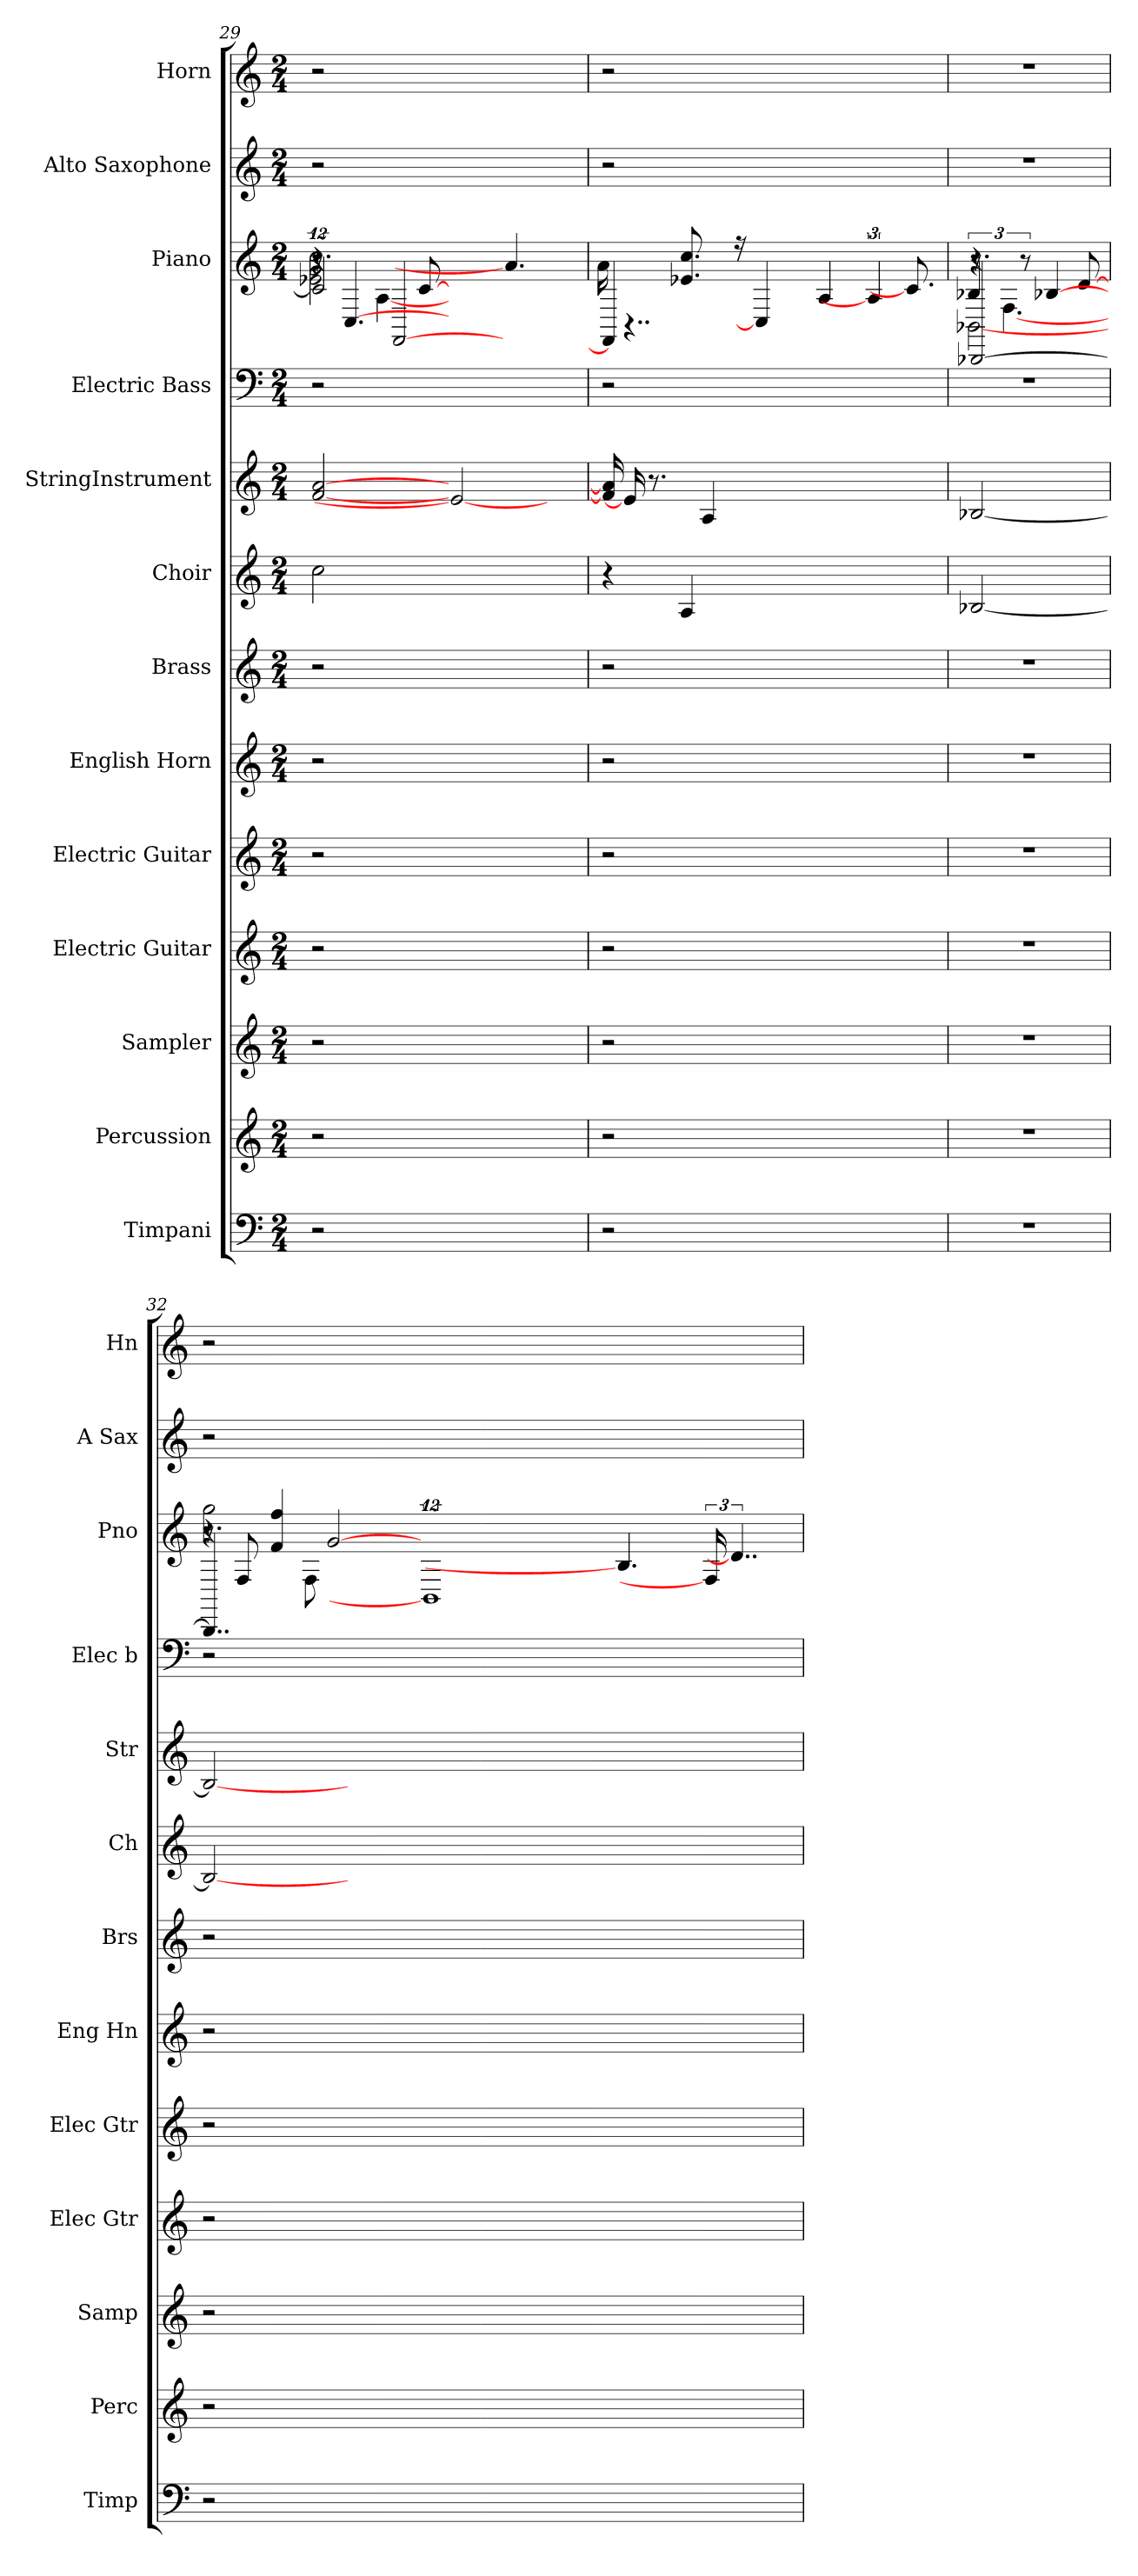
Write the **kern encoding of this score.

**kern	**kern	**kern	**kern	**kern	**kern	**kern	**kern	**kern	**kern	**kern	**kern	**kern
*part13	*part12	*part11	*part10	*part9	*part8	*part7	*part6	*part5	*part4	*part3	*part2	*part1
*staff13	*staff12	*staff11	*staff10	*staff9	*staff8	*staff7	*staff6	*staff5	*staff4	*staff3	*staff2	*staff1
*I"Timpani	*I"Percussion	*I"Sampler	*I"Electric Guitar	*I"Electric Guitar	*I"English Horn	*I"Brass	*I"Choir	*I"StringInstrument	*I"Electric Bass	*I"Piano	*I"Alto Saxophone	*I"Horn
*I'Timp	*I'Perc	*I'Samp	*I'Elec Gtr	*I'Elec Gtr	*I'Eng Hn	*I'Brs	*I'Ch	*I'Str	*I'Elec b	*I'Pno	*I'A Sax	*I'Hn
*clefF4	*clefG2	*clefG2	*clefG2	*clefG2	*clefG2	*clefG2	*clefG2	*clefG2	*clefF4	*clefG2	*clefG2	*clefG2
*	*	*	*	*	*ITrd4c7	*	*	*	*	*	*ITrd5c9	*ITrd4c7
*M2/4	*M2/4	*M2/4	*M2/4	*M2/4	*M2/4	*M2/4	*M2/4	*M2/4	*M2/4	*M2/4	*M2/4	*M2/4
=29	=29	=29	=29	=29	=29	=29	=29	=29	=29	=29	=29	=29
*	*	*	*	*	*	*	*	*	*	*^	*	*
*	*	*	*	*	*	*	*	*	*	*	*^	*	*
*	*	*	*	*	*	*	*	*	*	*	*	*^	*	*
*	*	*	*	*	*	*	*	*	*	*	*	*	*^	*	*
2r	2r	2r	2r	2r	2r	2r	2cc	[2f [2a	2r	24%7c]	2e-X 2g 2cc	8r	4r	4.r	2r	2r
.	.	.	.	.	.	.	.	.	.	.	.	[4.C	.	.	.	.
.	.	.	.	.	.	.	.	.	.	.	.	.	[4A	.	.	.
.	.	.	.	.	.	.	.	.	.	[2FF	.	.	.	.	.	.
.	.	.	.	.	.	.	.	.	.	.	.	.	.	[8c	.	.
3%2ryy	3%2ryy	3%2ryy	3%2ryy	3%2ryy	3%2ryy	3%2ryy	3%2ryy	2e-_	3%2ryy	.	3%2ryy	3%2ryy	3%2ryy	3%2ryy	3%2ryy	3%2ryy
.	.	.	.	.	.	.	.	.	.	4.a]	.	.	.	.	.	.
.	.	.	.	.	.	.	.	6ryy	.	.	.	.	.	.	.	.
*	*	*	*	*	*	*	*	*	*	*	*v	*v	*v	*v	*	*
=30	=30	=30	=30	=30	=30	=30	=30	=30	=30	=30	=30	=30	=30
2r	2r	2r	2r	2r	2r	2r	4r	16f] 16a]	2r	4FF]	16a	2r	2r
.	.	.	.	.	.	.	.	16e-]	.	.	4..r	.	.
.	.	.	.	.	.	.	.	8.r	.	.	.	.	.
.	.	.	.	.	.	.	4A	.	.	8.e-X 8.cc	.	.	.
.	.	.	.	.	.	.	.	4A	.	.	.	.	.
.	.	.	.	.	.	.	.	.	.	16r	.	.	.
48%41ryy	48%41ryy	48%41ryy	48%41ryy	48%41ryy	48%41ryy	48%41ryy	48%41ryy	.	48%41ryy	4C]	48%41ryy	48%41ryy	48%41ryy
.	.	.	.	.	.	.	.	24%19ryy	.	.	.	.	.
.	.	.	.	.	.	.	.	.	.	4A	.	.	.
.	.	.	.	.	.	.	.	.	.	6A]	.	.	.
.	.	.	.	.	.	.	.	.	.	8.c]	.	.	.
=31	=31	=31	=31	=31	=31	=31	=31	=31	=31	=31	=31	=31	=31
*	*	*	*	*	*	*	*	*	*	*^	*^	*	*
*	*	*	*	*	*	*	*	*	*	*	*	*^	*	*	*
2r	2r	2r	2r	2r	2r	2r	[2B-X	[2B-X	2r	[2BBB-X	[2BB-X	6B-X	8r	4.r	2r	2r
.	.	.	.	.	.	.	.	.	.	.	.	.	[4.F	.	.	.
.	.	.	.	.	.	.	.	.	.	.	.	12r	.	.	.	.
.	.	.	.	.	.	.	.	.	.	.	.	[4B-X	.	.	.	.
.	.	.	.	.	.	.	.	.	.	.	.	.	.	[8d	.	.
*	*	*	*	*	*	*	*	*	*	*	*	*	*v	*v	*	*
=32	=32	=32	=32	=32	=32	=32	=32	=32	=32	=32	=32	=32	=32	=32	=32
2r	2r	2r	2r	2r	2r	2r	2B-_	2B-_	2r	4..BBB-]	2gg	8r	4.r	2r	2r
.	.	.	.	.	.	.	.	.	.	.	.	8F	.	.	.
.	.	.	.	.	.	.	.	.	.	.	.	4f 4ff	.	.	.
.	.	.	.	.	.	.	.	.	.	.	.	.	8F	.	.
.	.	.	.	.	.	.	.	.	.	[2g	.	.	.	.	.
0ryy	0ryy	0ryy	0ryy	0ryy	0ryy	0ryy	0ryy	0ryy	0ryy	.	1ryy	1ryy	1ryy	0ryy	0ryy
.	.	.	.	.	.	.	.	.	.	12%17BB-]	.	.	.	.	.
.	.	.	.	.	.	.	.	.	.	.	1ryy	1ryy	1ryy	.	.
.	.	.	.	.	.	.	.	.	.	4.B-]	.	.	.	.	.
2ryy	2ryy	2ryy	2ryy	2ryy	2ryy	2ryy	2ryy	2ryy	2ryy	.	2ryy	2ryy	2ryy	2ryy	2ryy
.	.	.	.	.	.	.	.	.	.	24F]	.	.	.	.	.
.	.	.	.	.	.	.	.	.	.	6..d]	.	.	.	.	.
16ryy	16ryy	16ryy	16ryy	16ryy	16ryy	16ryy	16ryy	16ryy	16ryy	.	16ryy	16ryy	16ryy	16ryy	16ryy
*	*	*	*	*	*	*	*	*	*	*v	*v	*v	*v	*	*
=	=	=	=	=	=	=	=	=	=	=	=	=
*-	*-	*-	*-	*-	*-	*-	*-	*-	*-	*-	*-	*-
